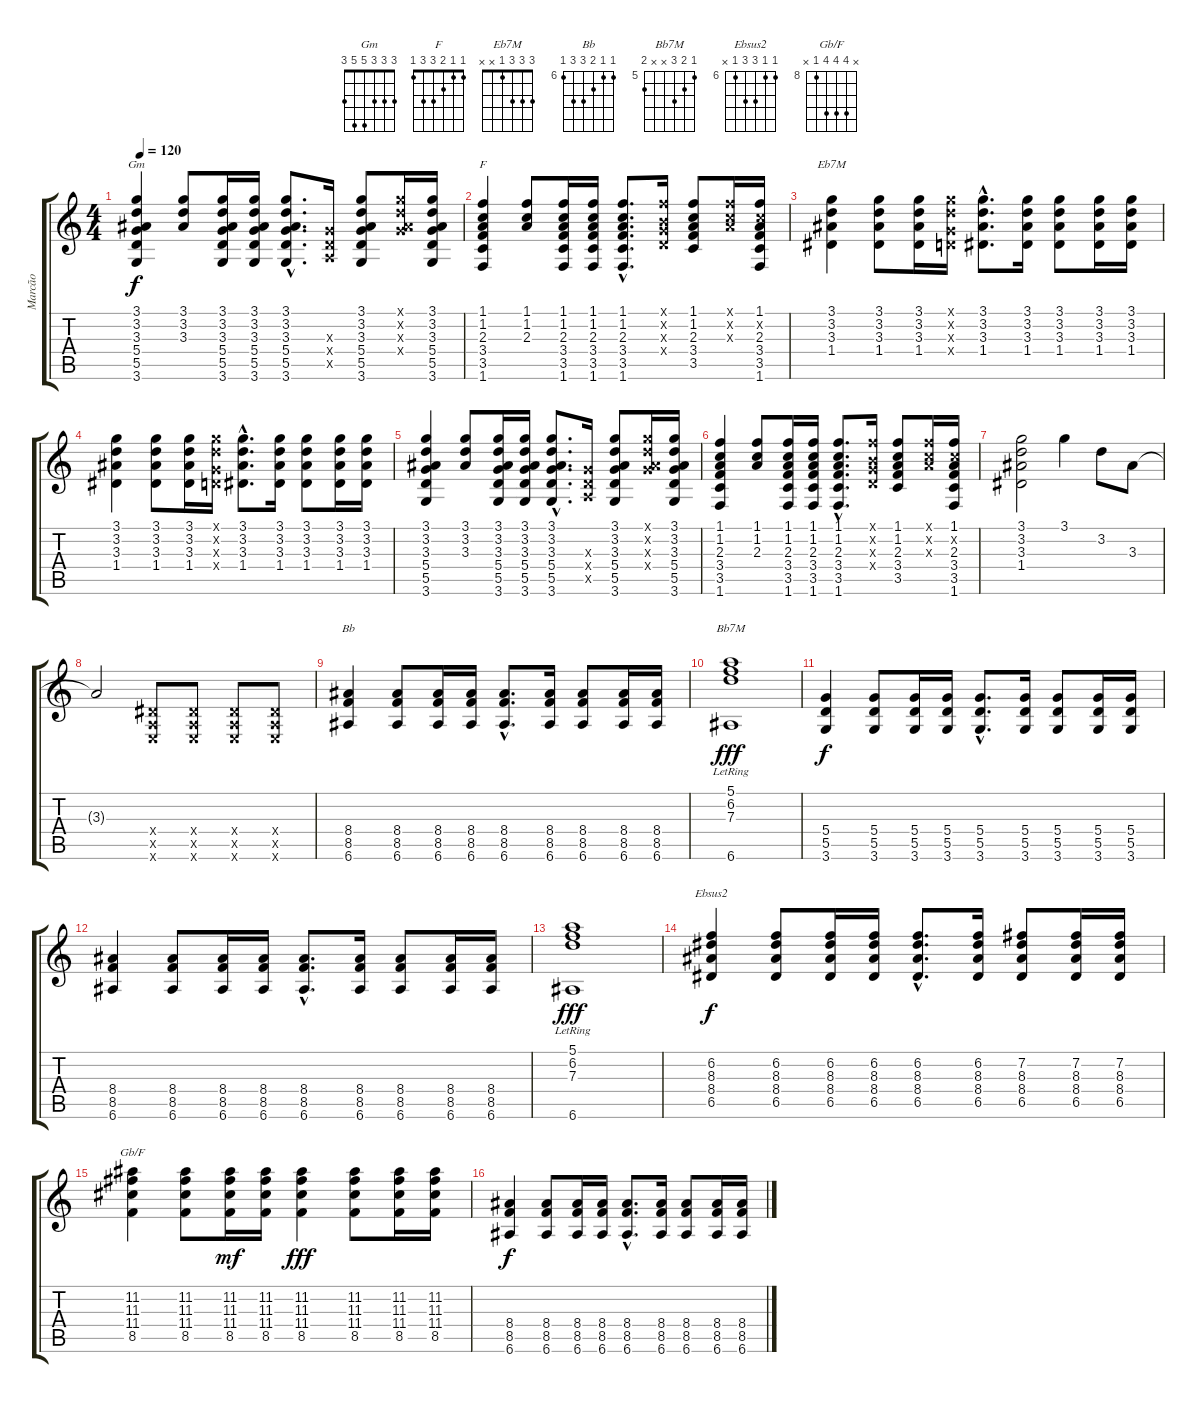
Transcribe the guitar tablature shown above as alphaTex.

\track ("Marcão" "Marcão") {instrument distortionguitar}
\staff {score tabs}
\tuning (E4 B3 G3 D3 A2 E2) {hide}
\chord ("Gm" 3 3 3 5 5 3)
\chord ("F" 1 1 2 3 3 1)
\chord ("Eb7M" 3 3 3 1 x x)
\chord ("Bb" 6 6 7 8 8 6) {firstfret 6}
\chord ("Bb7M" 5 6 7 x x 6) {firstfret 5}
\chord ("Ebsus2" 6 6 8 8 6 x) {firstfret 6}
\chord ("Gb/F" x 11 11 11 8 x) {firstfret 8}
\ts (4 4)
\tempo 120
\clef g2
\ks c
(3.1 3.2 3.3 5.4 5.5 3.6).4{ch "Gm" dy f} (3.1 3.2 3.3).8 (3.1 3.2 3.3 5.4 5.5 3.6).16 (3.1 3.2 3.3 5.4 5.5 3.6).16 (3.1{hac} 3.2{hac} 3.3{hac} 5.4{hac} 5.5{hac} 3.6{hac}).8{d} (0.3{x} 0.4{x} 0.5{x}).16 (3.1 3.2 3.3 5.4 5.5 3.6).8 (3.1{x} 3.2{x} 3.3{x} 5.4{x}).16 (3.1 3.2 3.3 5.4 5.5 3.6).16 |
(1.1 1.2 2.3 3.4 3.5 1.6).4{ch "F"} (1.1 1.2 2.3).8 (1.1 1.2 2.3 3.4 3.5 1.6).16 (1.1 1.2 2.3 3.4 3.5 1.6).16 (1.1{hac} 1.2{hac} 2.3{hac} 3.4{hac} 3.5{hac} 1.6{hac}).8{d} (1.1{x} 0.2{x} 0.3{x} 0.4{x}).16 (1.1 1.2 2.3 3.4 3.5).8 (1.1{x} 1.2{x} 2.3{x}).16 (1.1 1.2{x} 2.3 3.4 3.5 1.6).16 |
(3.1 3.2 3.3 1.4).4{ch "Eb7M"} (3.1 3.2 3.3 1.4).8 (3.1 3.2 3.3 1.4).16 (3.1{x} 3.2{x} 0.3{x} 0.4{x}).16 (3.1{hac} 3.2{hac} 3.3{hac} 1.4{hac}).8{d} (3.1 3.2 3.3 1.4).16 (3.1 3.2 3.3 1.4).8 (3.1 3.2 3.3 1.4).16 (3.1 3.2 3.3 1.4).16 |
(3.1 3.2 3.3 1.4).4 (3.1 3.2 3.3 1.4).8 (3.1 3.2 3.3 1.4).16 (3.1{x} 3.2{x} 0.3{x} 0.4{x}).16 (3.1{hac} 3.2{hac} 3.3{hac} 1.4{hac}).8{d} (3.1 3.2 3.3 1.4).16 (3.1 3.2 3.3 1.4).8 (3.1 3.2 3.3 1.4).16 (3.1 3.2 3.3 1.4).16 |
(3.1 3.2 3.3 5.4 5.5 3.6).4 (3.1 3.2 3.3).8 (3.1 3.2 3.3 5.4 5.5 3.6).16 (3.1 3.2 3.3 5.4 5.5 3.6).16 (3.1{hac} 3.2{hac} 3.3{hac} 5.4{hac} 5.5{hac} 3.6{hac}).8{d} (0.3{x} 0.4{x} 0.5{x}).16 (3.1 3.2 3.3 5.4 5.5 3.6).8 (3.1{x} 3.2{x} 3.3{x} 5.4{x}).16 (3.1 3.2 3.3 5.4 5.5 3.6).16 |
(1.1 1.2 2.3 3.4 3.5 1.6).4 (1.1 1.2 2.3).8 (1.1 1.2 2.3 3.4 3.5 1.6).16 (1.1 1.2 2.3 3.4 3.5 1.6).16 (1.1{hac} 1.2{hac} 2.3{hac} 3.4{hac} 3.5{hac} 1.6{hac}).8{d} (1.1{x} 0.2{x} 0.3{x} 0.4{x}).16 (1.1 1.2 2.3 3.4 3.5).8 (1.1{x} 1.2{x} 2.3{x}).16 (1.1 1.2{x} 2.3 3.4 3.5 1.6).16 |
(3.1 3.2 3.3 1.4).2 3.1.4 3.2.8 3.3.8 |
3.3{t}.2 (1.4{x} 0.5{x} 0.6{x}).8 (1.4{x} 0.5{x} 0.6{x}).8 (1.4{x} 0.5{x} 0.6{x}).8 (1.4{x} 0.5{x} 0.6{x}).8 |
(8.4 8.5 6.6).4{ch "Bb"} (8.4 8.5 6.6).8 (8.4 8.5 6.6).16 (8.4 8.5 6.6).16 (8.4{hac} 8.5{hac} 6.6{hac}).8{d} (8.4 8.5 6.6).16 (8.4 8.5 6.6).8 (8.4 8.5 6.6).16 (8.4 8.5 6.6).16 |
(5.1{lr} 6.2 7.3{lr} 6.6).1{ch "Bb7M" dy fff} |
(5.4 5.5 3.6).4{dy f} (5.4 5.5 3.6).8 (5.4 5.5 3.6).16 (5.4 5.5 3.6).16 (5.4{hac} 5.5{hac} 3.6{hac}).8{d} (5.4 5.5 3.6).16 (5.4 5.5 3.6).8 (5.4 5.5 3.6).16 (5.4 5.5 3.6).16 |
(8.4 8.5 6.6).4 (8.4 8.5 6.6).8 (8.4 8.5 6.6).16 (8.4 8.5 6.6).16 (8.4{hac} 8.5{hac} 6.6{hac}).8{d} (8.4 8.5 6.6).16 (8.4 8.5 6.6).8 (8.4 8.5 6.6).16 (8.4 8.5 6.6).16 |
(5.1{lr} 6.2{lr} 7.3{lr} 6.6{lr}).1{dy fff} |
(6.2 8.3 8.4 6.5).4{ch "Ebsus2" dy f} (6.2 8.3 8.4 6.5).8 (6.2 8.3 8.4 6.5).16 (6.2 8.3 8.4 6.5).16 (6.2{hac} 8.3{hac} 8.4{hac} 6.5{hac}).8{d} (6.2 8.3 8.4 6.5).16 (7.2 8.3 8.4 6.5).8 (7.2 8.3 8.4 6.5).16 (7.2 8.3 8.4 6.5).16 |
(11.2 11.3 11.4 8.5).4{ch "Gb/F"} (11.2 11.3 11.4 8.5).8 (11.2 11.3 11.4 8.5).16{dy mf} (11.2 11.3 11.4 8.5).16 (11.2 11.3 11.4 8.5).4{dy fff} (11.2 11.3 11.4 8.5).8 (11.2 11.3 11.4 8.5).16 (11.2 11.3 11.4 8.5).16 |
(8.4 8.5 6.6).4{dy f} (8.4 8.5 6.6).8 (8.4 8.5 6.6).16 (8.4 8.5 6.6).16 (8.4{hac} 8.5{hac} 6.6{hac}).8{d} (8.4 8.5 6.6).16 (8.4 8.5 6.6).8 (8.4 8.5 6.6).16 (8.4 8.5 6.6).16
